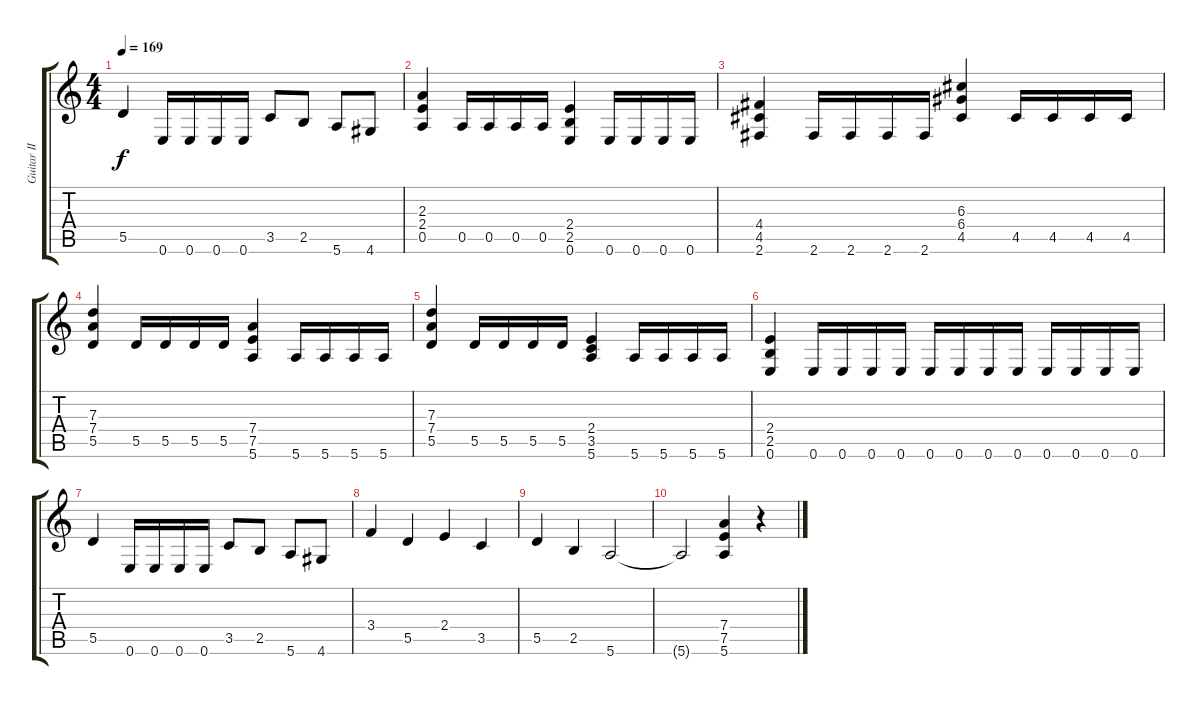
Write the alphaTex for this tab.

\track ("Guitar II" "Guitar II") {instrument distortionguitar}
\staff {score tabs}
\tuning (E4 B3 G3 D3 A2 E2) {hide}
\ts (4 4)
\tempo 169
\clef g2
\ks c
5.5.4{dy f} 0.6.16 0.6.16 0.6.16 0.6.16 3.5.8 2.5.8 5.6.8 4.6.8 |
(2.3 2.4 0.5).4 0.5.16 0.5.16 0.5.16 0.5.16 (2.4 2.5 0.6).4 0.6.16 0.6.16 0.6.16 0.6.16 |
(4.4 4.5 2.6).4 2.6.16 2.6.16 2.6.16 2.6.16 (6.3 6.4 4.5).4 4.5.16 4.5.16 4.5.16 4.5.16 |
(7.3 7.4 5.5).4 5.5.16 5.5.16 5.5.16 5.5.16 (7.4 7.5 5.6).4 5.6.16 5.6.16 5.6.16 5.6.16 |
(7.3 7.4 5.5).4 5.5.16 5.5.16 5.5.16 5.5.16 (2.4 3.5 5.6).4 5.6.16 5.6.16 5.6.16 5.6.16 |
(2.4 2.5 0.6).4 0.6.16 0.6.16 0.6.16 0.6.16 0.6.16 0.6.16 0.6.16 0.6.16 0.6.16 0.6.16 0.6.16 0.6.16 |
5.5.4 0.6.16 0.6.16 0.6.16 0.6.16 3.5.8 2.5.8 5.6.8 4.6.8 |
3.4.4 5.5.4 2.4.4 3.5.4 |
5.5.4 2.5.4 5.6.2 |
5.6{t}.2 (7.4 7.5 5.6).4 r.4
